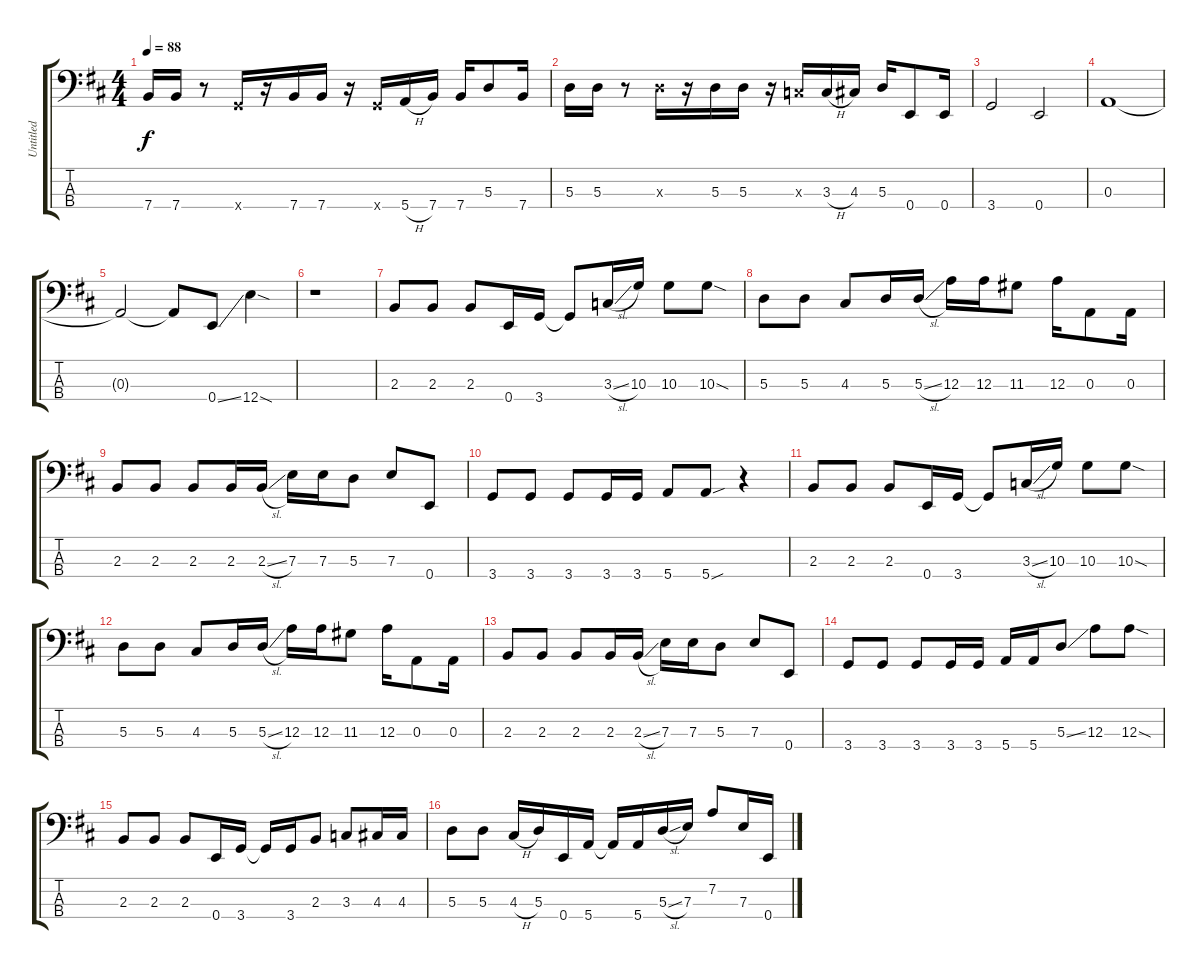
\track ("Untitled" "Untitled") {instrument electricbassfinger}
\staff {score tabs}
\tuning (G2 D2 A1 E1) {hide}
\ts (4 4)
\tempo 88
\clef f4
\ks d
7.4.16{dy f} 7.4.16 r.8 3.4{x}.16 r.16 7.4.16 7.4.16 r.16 3.4{x}.16 5.4{h}.16 7.4.16 7.4.16 5.3.8 7.4.16 |
5.3.16 5.3.16 r.8 5.3{x}.16 r.16 5.3.16 5.3.16 r.16 3.3{x}.16 3.3{h}.16 4.3.16 5.3.16 0.4.8 0.4.16 |
3.4.2 0.4.2 |
0.3.1 |
0.3{t}.2 0.3{t}.8 0.4{ss}.8 12.4{sod}.4 |
r.1 |
2.3.8 2.3.8 2.3.8 0.4.16 3.4.16 3.4{t}.8 3.3{sl}.16 10.3.16 10.3.8 10.3{sod}.8 |
5.3.8 5.3.8 4.3.8 5.3.16 5.3{sl}.16 12.3.16 12.3.16 11.3.8 12.3.16 0.3.8 0.3.16 |
2.3.8 2.3.8 2.3.8 2.3.16 2.3{sl}.16 7.3.16 7.3.16 5.3.8 7.3.8 0.4.8 |
3.4.8 3.4.8 3.4.8 3.4.16 3.4.16 5.4.8 5.4{sou}.8 r.4 |
2.3.8 2.3.8 2.3.8 0.4.16 3.4.16 3.4{t}.8 3.3{sl}.16 10.3.16 10.3.8 10.3{sod}.8 |
5.3.8 5.3.8 4.3.8 5.3.16 5.3{sl}.16 12.3.16 12.3.16 11.3.8 12.3.16 0.3.8 0.3.16 |
2.3.8 2.3.8 2.3.8 2.3.16 2.3{sl}.16 7.3.16 7.3.16 5.3.8 7.3.8 0.4.8 |
3.4.8 3.4.8 3.4.8 3.4.16 3.4.16 5.4.16 5.4.16 5.3{ss}.8 12.3.8 12.3{sod}.8 |
2.3.8 2.3.8 2.3.8 0.4.16 3.4.16 3.4{t}.16 3.4.16 2.3.8 3.3.8 4.3.16 4.3.16 |
5.3.8 5.3.8 4.3{h}.16 5.3.16 0.4.16 5.4.16 5.4{t}.16 5.4.16 5.3{sl}.16 7.3.16 7.2.8 7.3.16 0.4.16
